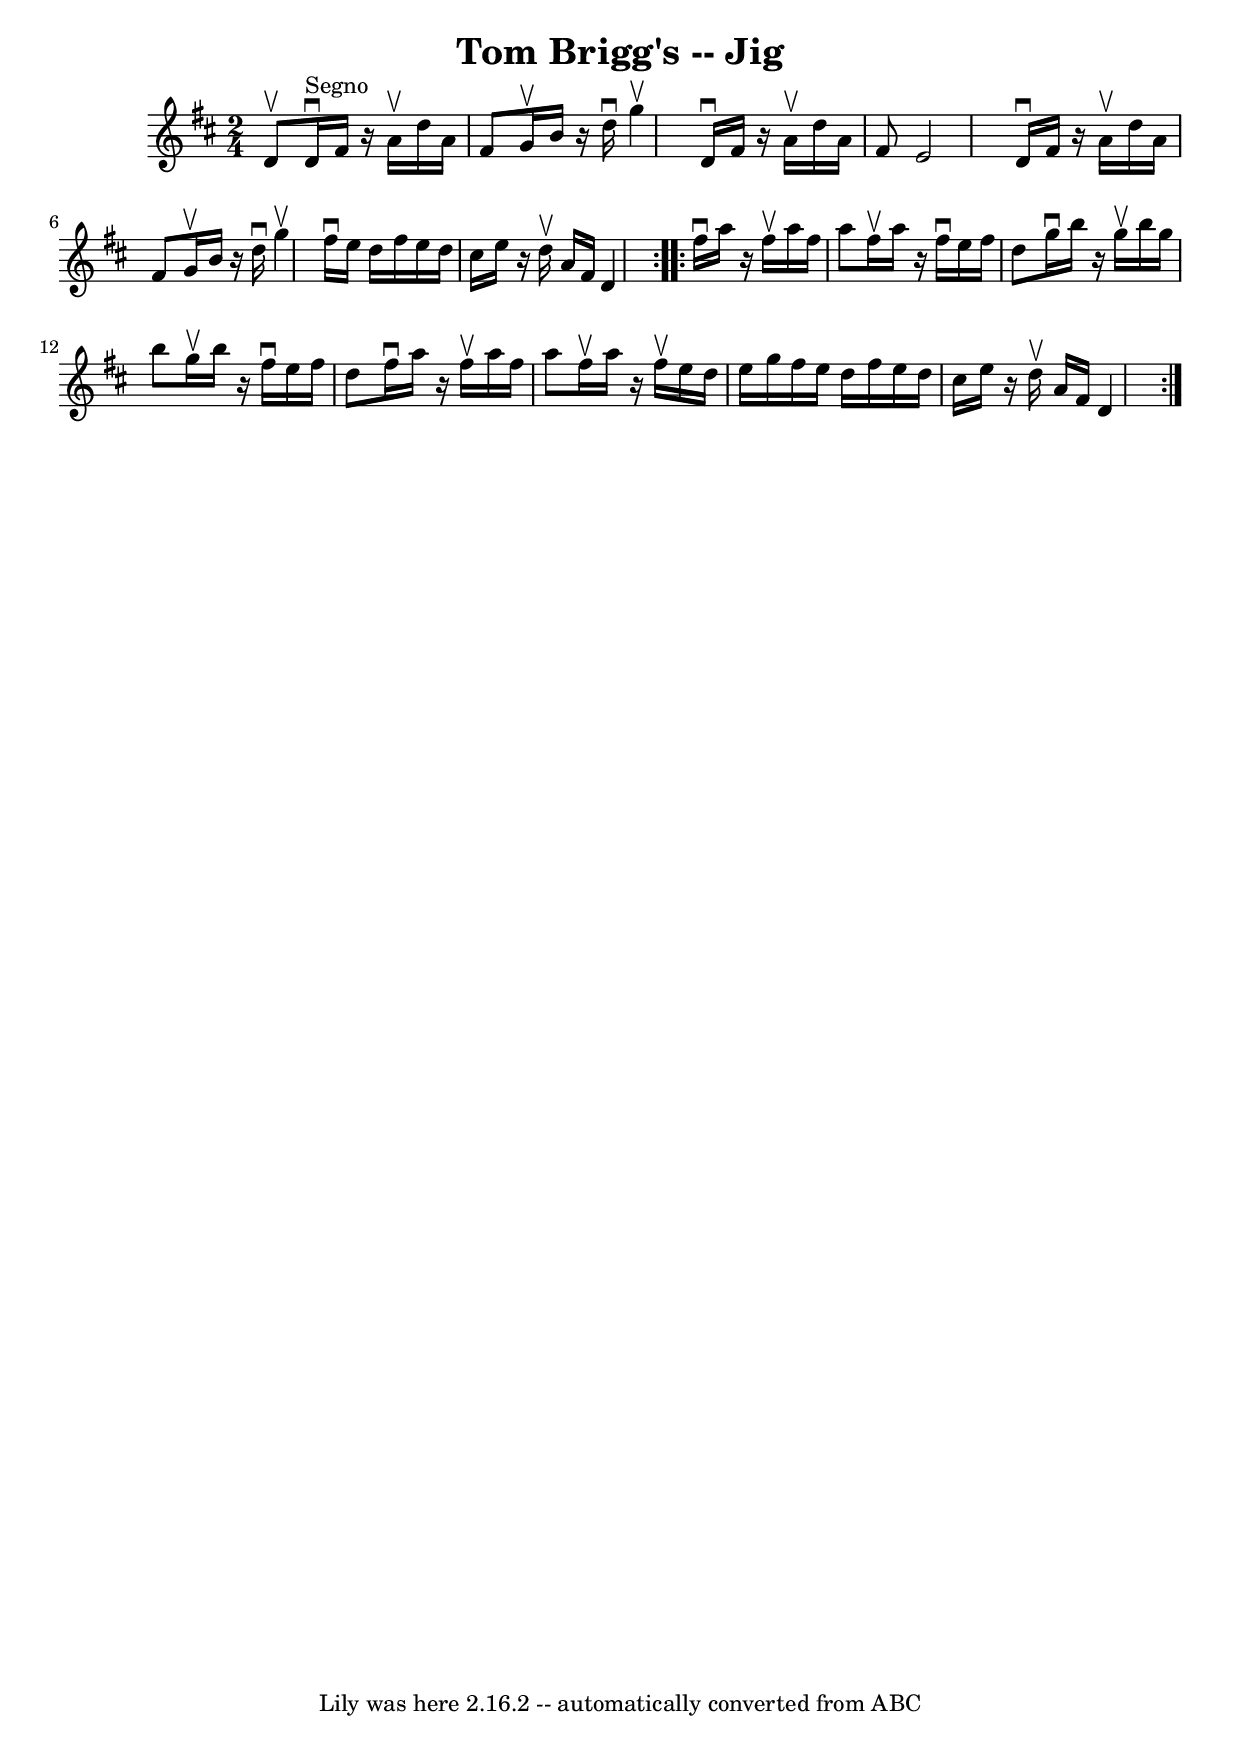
\version "2.16.2"
\include "Mammoth.ily"
\header {
  %% book = "Ryan's Mammoth Collection"
  crossRefNumber = "1"
  footnotes = "\\\\113 635"
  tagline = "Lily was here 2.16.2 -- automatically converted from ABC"
  title = "Tom Brigg's -- Jig"

}
voicedefault =  {



  \repeat volta 2 {

    \time 2/4 
    \key d \major d'8^\upbow   |
    d'16^"Segno"^\downbow   
    fis'16    r16 a'16^\upbow d''16 a'16 fis'8    |
    g'16^\upbow  
    b'16    r16 d''16^\downbow g''4^\upbow   |
    d'16^\downbow   
    fis'16    r16 a'16^\upbow d''16 a'16 fis'8    |
    e'2    
    |
    d'16^\downbow fis'16    r16 a'16^\upbow d''16 a'16    
    fis'8    |
    g'16^\upbow b'16    r16 d''16^\downbow g''4^\upbow   
    |
    fis''16^\downbow e''16 d''16 fis''16 e''16 d''16    
    cis''16 e''16    |
    r16 d''16^\upbow a'16 fis'16 d'4    
  }   
  
  \repeat volta 2 {
    fis''16^\downbow a''16    r16 fis''16^\upbow a''16  
    fis''16 a''8    |
    fis''16^\upbow a''16    r16 fis''16 
    ^\downbow e''16 fis''16 d''8    |
    g''16^\downbow b''16    
    r16 g''16^\upbow b''16 g''16 b''8    |
    g''16^\upbow b''16  
    r16 fis''16^\downbow e''16 fis''16 d''8  |
    fis''16 
    ^\downbow a''16    r16 fis''16^\upbow a''16 fis''16 a''8    |
    
    fis''16^\upbow a''16    r16 fis''16^\upbow e''16 d''16 e''16    
    g''16    |
    fis''16 e''16 d''16 fis''16 e''16 d''16    
    cis''16 e''16    |
    r16 d''16^\upbow a'16 fis'16 d'4        

  }   

}

\score{
  <<

    \context Staff="default"
    {
      \voicedefault 
      
    }

  >>
  \layout {
    
  }
  \midi {
  }

}
